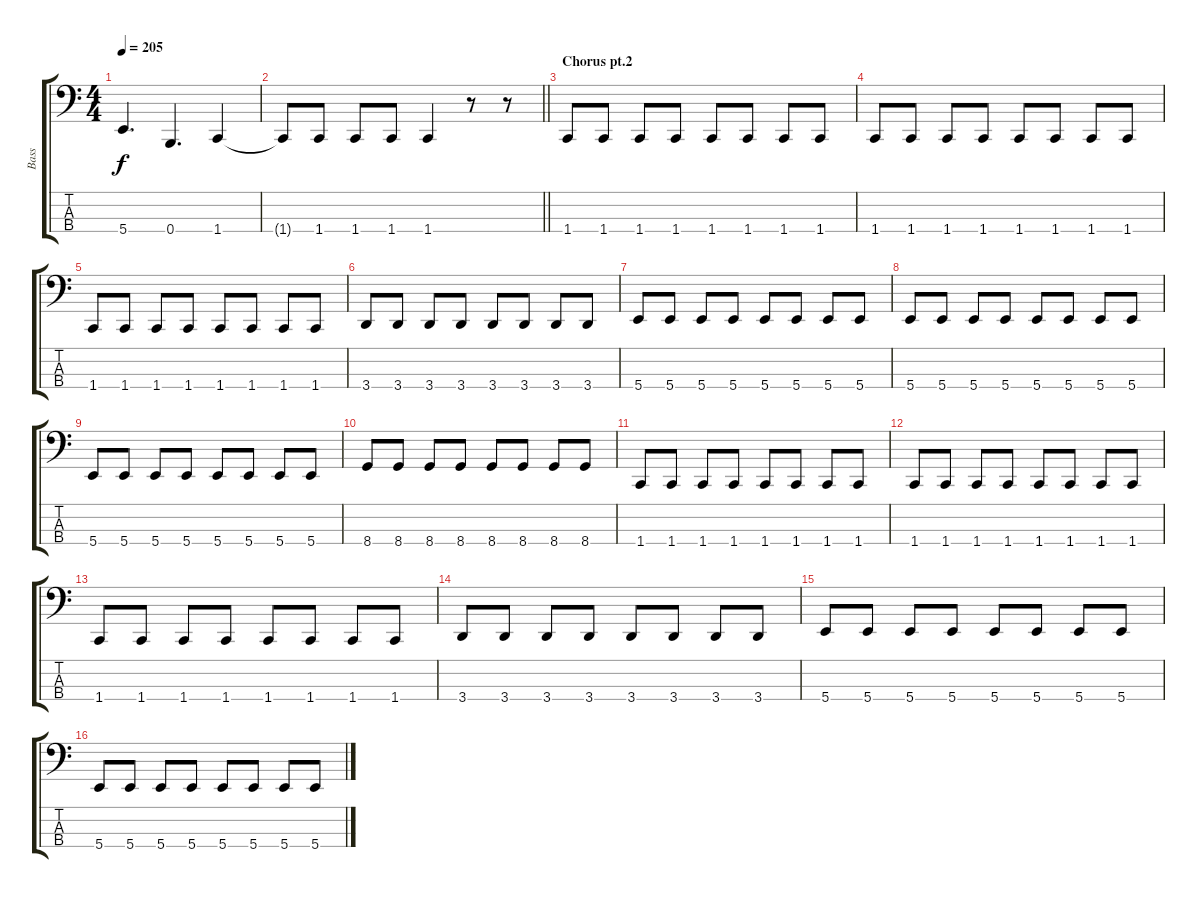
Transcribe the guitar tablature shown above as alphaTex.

\track ("Bass" "Bass") {instrument electricbasspick}
\staff {score tabs}
\tuning (E2 B1 Gb1 B0) {hide}
\ts (4 4)
\section ("" "")
\tempo 205
\clef f4
\ks c
5.4.4{d dy f} 0.4.4{d} 1.4.4 |
\barLineRight lightlight
1.4{t}.8 1.4.8 1.4.8 1.4.8 1.4.4 r.8 r.8 |
\section ("" "Chorus pt.2")
1.4.8 1.4.8 1.4.8 1.4.8 1.4.8 1.4.8 1.4.8 1.4.8 |
1.4.8 1.4.8 1.4.8 1.4.8 1.4.8 1.4.8 1.4.8 1.4.8 |
1.4.8 1.4.8 1.4.8 1.4.8 1.4.8 1.4.8 1.4.8 1.4.8 |
3.4.8 3.4.8 3.4.8 3.4.8 3.4.8 3.4.8 3.4.8 3.4.8 |
5.4.8 5.4.8 5.4.8 5.4.8 5.4.8 5.4.8 5.4.8 5.4.8 |
5.4.8 5.4.8 5.4.8 5.4.8 5.4.8 5.4.8 5.4.8 5.4.8 |
5.4.8 5.4.8 5.4.8 5.4.8 5.4.8 5.4.8 5.4.8 5.4.8 |
8.4.8 8.4.8 8.4.8 8.4.8 8.4.8 8.4.8 8.4.8 8.4.8 |
1.4.8 1.4.8 1.4.8 1.4.8 1.4.8 1.4.8 1.4.8 1.4.8 |
1.4.8 1.4.8 1.4.8 1.4.8 1.4.8 1.4.8 1.4.8 1.4.8 |
1.4.8 1.4.8 1.4.8 1.4.8 1.4.8 1.4.8 1.4.8 1.4.8 |
3.4.8 3.4.8 3.4.8 3.4.8 3.4.8 3.4.8 3.4.8 3.4.8 |
5.4.8 5.4.8 5.4.8 5.4.8 5.4.8 5.4.8 5.4.8 5.4.8 |
5.4.8 5.4.8 5.4.8 5.4.8 5.4.8 5.4.8 5.4.8 5.4.8
